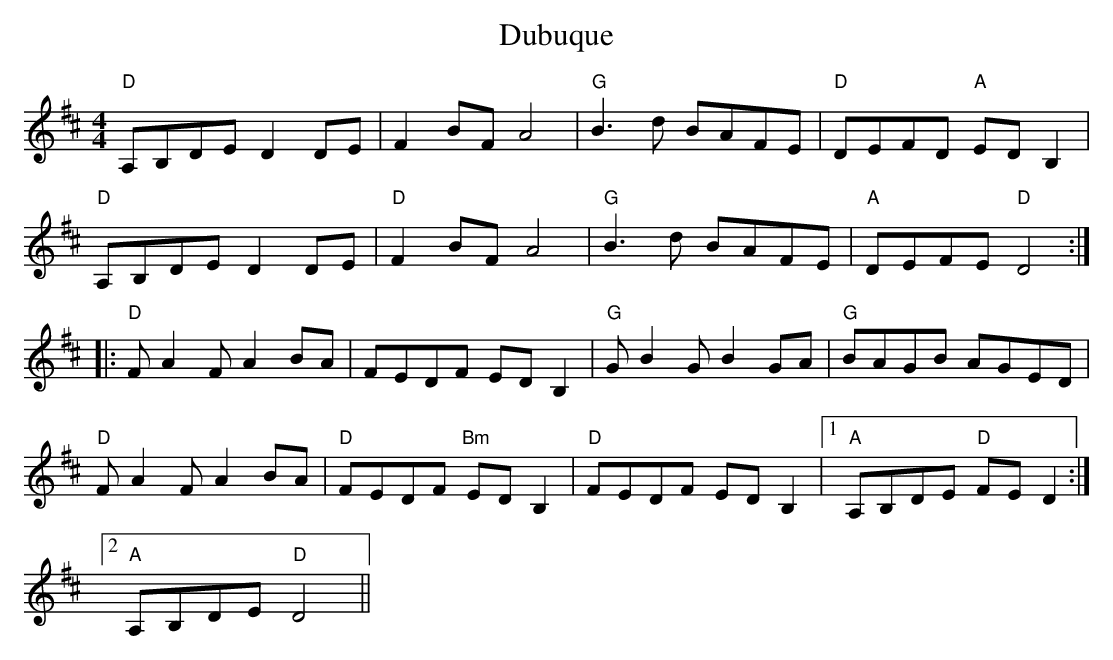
X:1
T:Dubuque
M:4/4
L:1/4
K:D
"D"A,/2B,/2D/2E/2 DD/2E/2|FB/2F/2 A2|"G"B3/2d/2 B/2A/2F/2E/2|\
"D"D/2E/2F/2D/2 "A"E/2D/2B,|
"D"A,/2B,/2D/2E/2 DD/2E/2|"D"FB/2F/2 A2|"G"B3/2d/2 B/2A/2F/2E/2|\
"A"D/2E/2F/2E/2 "D"D2:|
|:"D"F/2AF/2 AB/2A/2|F/2E/2D/2F/2 E/2D/2B,|"G"G/2BG/2 BG/2A/2|\
"G"B/2A/2G/2B/2 A/2G/2E/2D/2|
"D"F/2AF/2 AB/2A/2|"D"F/2E/2D/2F/2 "Bm"E/2D/2B,|"D"F/2E/2D/2F/2 E/2D/2B,|\
[1"A"A,/2B,/2D/2E/2 "D"F/2E/2D:|
[2"A"A,/2B,/2D/2E/2 "D"D2||
